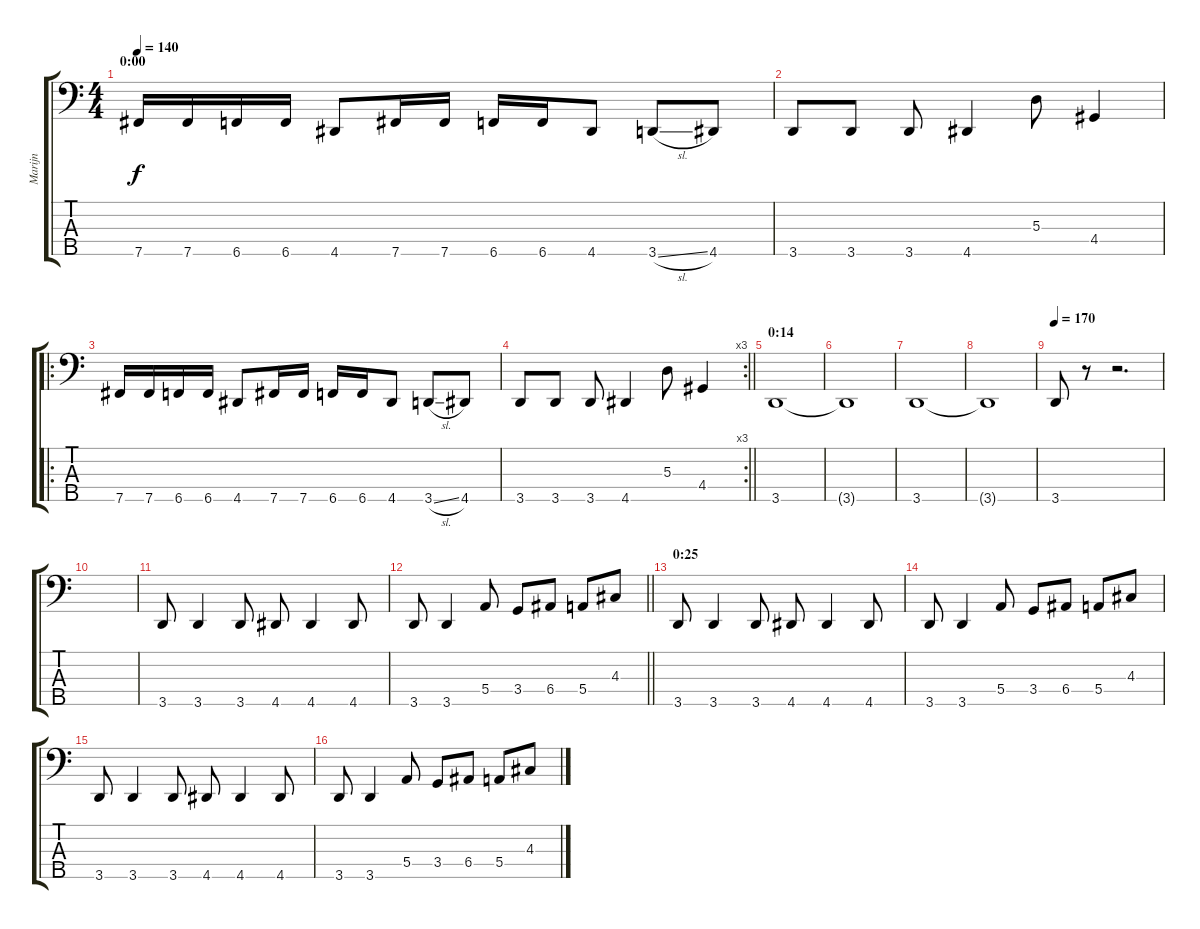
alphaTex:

\track ("Marijn" "Marijn") {instrument electricbassfinger}
\staff {score tabs}
\tuning (G2 D2 A1 E1 B0) {hide}
\ts (4 4)
\section ("" "0:00")
\tempo 140
\clef f4
\ks c
7.5.16{dy f instrument electricbassfinger} 7.5.16 6.5.16 6.5.16 4.5.8 7.5.16 7.5.16 6.5.16 6.5.16 4.5.8 3.5{sl}.8 4.5.8 |
3.5.8 3.5.8 3.5.8 4.5.4 5.3.8 4.4.4 |
\ro
7.5.16 7.5.16 6.5.16 6.5.16 4.5.8 7.5.16 7.5.16 6.5.16 6.5.16 4.5.8 3.5{sl}.8 4.5.8 |
\rc 3
\barLineRight lightlight
3.5.8 3.5.8 3.5.8 4.5.4 5.3.8 4.4.4 |
\section ("" "0:14")
3.5.1 |
3.5{t}.1 |
3.5.1 |
3.5{t}.1 |
\tempo 170
3.5.8 r.8 r.2{d} |
|
3.5.8 3.5.4 3.5.8 4.5.8 4.5.4 4.5.8 |
\barLineRight lightlight
3.5.8 3.5.4 5.4.8 3.4.8 6.4.8 5.4.8 4.3.8 |
\section ("" "0:25")
3.5.8 3.5.4 3.5.8 4.5.8 4.5.4 4.5.8 |
3.5.8 3.5.4 5.4.8 3.4.8 6.4.8 5.4.8 4.3.8 |
3.5.8 3.5.4 3.5.8 4.5.8 4.5.4 4.5.8 |
3.5.8 3.5.4 5.4.8 3.4.8 6.4.8 5.4.8 4.3.8
